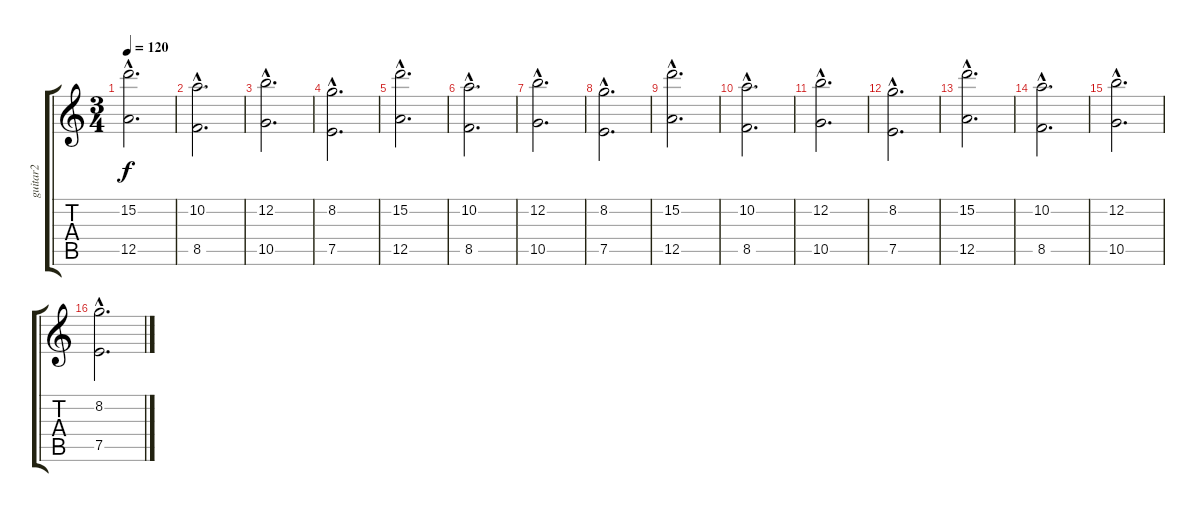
\track ("guitar2" "guitar2") {instrument electricguitarjazz}
\staff {score tabs}
\tuning (D4 B3 E3 E3 A2 E2) {hide}
\ts (3 4)
\tempo 120
\clef g2
\ks c
(15.2{hac} 12.5{hac}).2{d dy f} |
(10.2{hac} 8.5{hac}).2{d} |
(12.2{hac} 10.5{hac}).2{d} |
(8.2{hac} 7.5{hac}).2{d} |
(15.2{hac} 12.5{hac}).2{d} |
(10.2{hac} 8.5{hac}).2{d} |
(12.2{hac} 10.5{hac}).2{d} |
(8.2{hac} 7.5{hac}).2{d} |
(15.2{hac} 12.5{hac}).2{d} |
(10.2{hac} 8.5{hac}).2{d} |
(12.2{hac} 10.5{hac}).2{d} |
(8.2{hac} 7.5{hac}).2{d} |
(15.2{hac} 12.5{hac}).2{d} |
(10.2{hac} 8.5{hac}).2{d} |
(12.2{hac} 10.5{hac}).2{d} |
(8.2{hac} 7.5{hac}).2{d}
